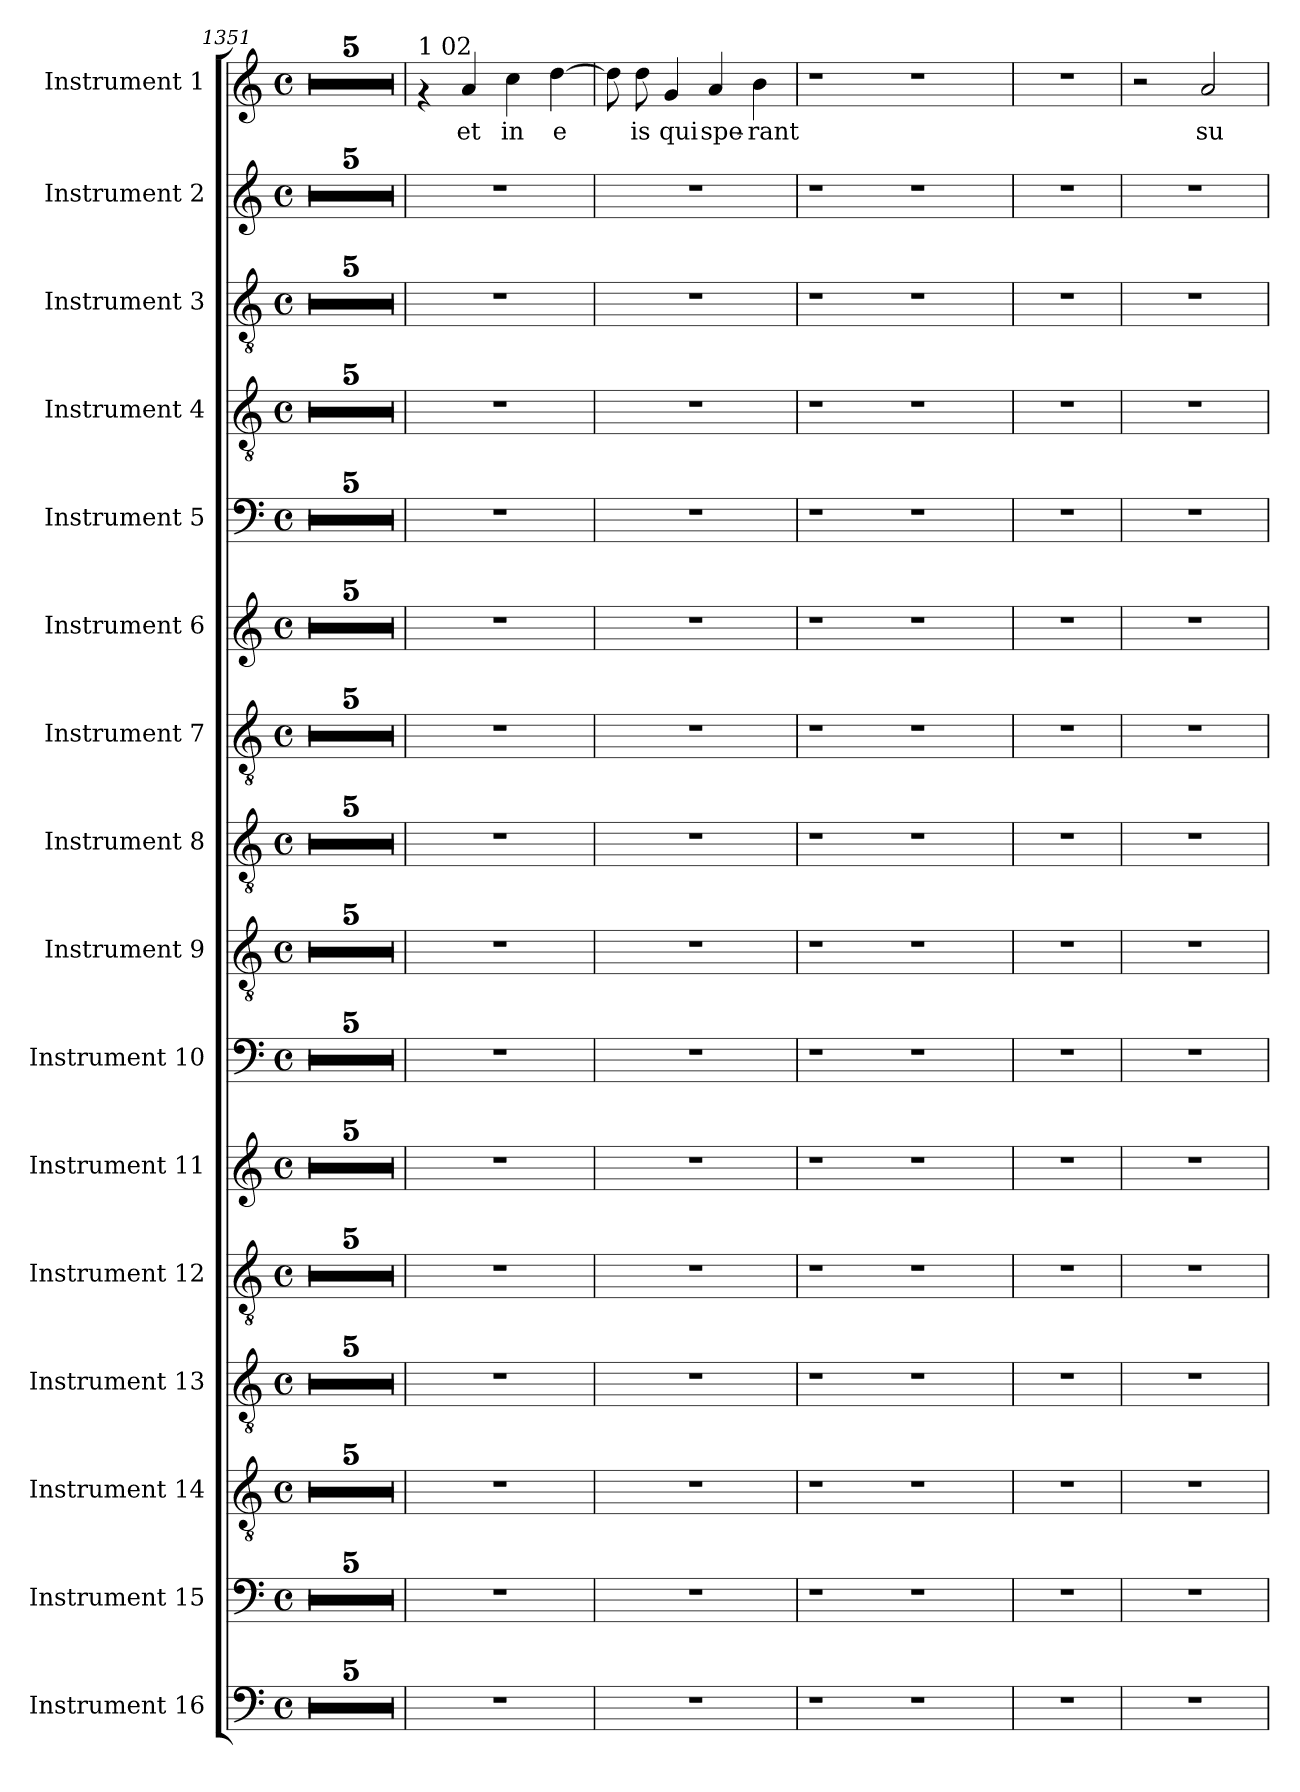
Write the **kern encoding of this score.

**kern	**kern	**kern	**kern	**kern	**kern	**kern	**kern	**kern	**kern	**kern	**kern	**kern	**kern	**kern	**kern	**text
*part16	*part15	*part14	*part13	*part12	*part11	*part10	*part9	*part8	*part7	*part6	*part5	*part4	*part3	*part2	*part1	*part1
*staff16	*staff15	*staff14	*staff13	*staff12	*staff11	*staff10	*staff9	*staff8	*staff7	*staff6	*staff5	*staff4	*staff3	*staff2	*staff1	*staff1
*I"Instrument 16	*I"Instrument 15	*I"Instrument 14	*I"Instrument 13	*I"Instrument 12	*I"Instrument 11	*I"Instrument 10	*I"Instrument 9	*I"Instrument 8	*I"Instrument 7	*I"Instrument 6	*I"Instrument 5	*I"Instrument 4	*I"Instrument 3	*I"Instrument 2	*I"Instrument 1	*
*clefF4	*clefF4	*clefGv2	*clefGv2	*clefGv2	*clefG2	*clefF4	*clefGv2	*clefGv2	*clefGv2	*clefG2	*clefF4	*clefGv2	*clefGv2	*clefG2	*clefG2	*
*k[]	*k[]	*k[]	*k[]	*k[]	*k[]	*k[]	*k[]	*k[]	*k[]	*k[]	*k[]	*k[]	*k[]	*k[]	*k[]	*
*C:	*C:	*C:	*C:	*C:	*C:	*C:	*C:	*C:	*C:	*C:	*C:	*C:	*C:	*C:	*C:	*
*M4/4	*M4/4	*M4/4	*M4/4	*M4/4	*M4/4	*M4/4	*M4/4	*M4/4	*M4/4	*M4/4	*M4/4	*M4/4	*M4/4	*M4/4	*M4/4	*
*met(c)	*met(c)	*met(c)	*met(c)	*met(c)	*met(c)	*met(c)	*met(c)	*met(c)	*met(c)	*met(c)	*met(c)	*met(c)	*met(c)	*met(c)	*met(c)	*
=1351	=1351	=1351	=1351	=1351	=1351	=1351	=1351	=1351	=1351	=1351	=1351	=1351	=1351	=1351	=1351	=1351
1r	1r	1r	1r	1r	1r	1r	1r	1r	1r	1r	1r	1r	1r	1r	1r	.
=1352	=1352	=1352	=1352	=1352	=1352	=1352	=1352	=1352	=1352	=1352	=1352	=1352	=1352	=1352	=1352	=1352
1r	1r	1r	1r	1r	1r	1r	1r	1r	1r	1r	1r	1r	1r	1r	1r	.
=1353	=1353	=1353	=1353	=1353	=1353	=1353	=1353	=1353	=1353	=1353	=1353	=1353	=1353	=1353	=1353	=1353
1r	1r	1r	1r	1r	1r	1r	1r	1r	1r	1r	1r	1r	1r	1r	1r	.
=1354	=1354	=1354	=1354	=1354	=1354	=1354	=1354	=1354	=1354	=1354	=1354	=1354	=1354	=1354	=1354	=1354
1r	1r	1r	1r	1r	1r	1r	1r	1r	1r	1r	1r	1r	1r	1r	1r	.
=1355	=1355	=1355	=1355	=1355	=1355	=1355	=1355	=1355	=1355	=1355	=1355	=1355	=1355	=1355	=1355	=1355
1r	1r	1r	1r	1r	1r	1r	1r	1r	1r	1r	1r	1r	1r	1r	1r	.
!!LO:LB:g=z
=1356	=1356	=1356	=1356	=1356	=1356	=1356	=1356	=1356	=1356	=1356	=1356	=1356	=1356	=1356	=1356	=1356
!	!	!	!	!	!	!	!	!	!	!	!	!	!	!	!LO:TX:a:t=1 02	!
1r	1r	1r	1r	1r	1r	1r	1r	1r	1r	1r	1r	1r	1r	1r	4rf	.
!	!	!	!	!	!	!	!	!	!	!	!	!	!	!	!	!LO:LY:b:cj
.	.	.	.	.	.	.	.	.	.	.	.	.	.	.	4a/	et
!	!	!	!	!	!	!	!	!	!	!	!	!	!	!	!	!LO:LY:b:cj
.	.	.	.	.	.	.	.	.	.	.	.	.	.	.	4cc\	in
!	!	!	!	!	!	!	!	!	!	!	!	!	!	!	!	!LO:LY:b:cj
.	.	.	.	.	.	.	.	.	.	.	.	.	.	.	[>4dd\	e-
=1357	=1357	=1357	=1357	=1357	=1357	=1357	=1357	=1357	=1357	=1357	=1357	=1357	=1357	=1357	=1357	=1357
!	!	!	!	!	!	!	!	!	!	!	!	!	!	!	!	!LO:LY:b:cj
1r	1r	1r	1r	1r	1r	1r	1r	1r	1r	1r	1r	1r	1r	1r	8dd\]	--
!	!	!	!	!	!	!	!	!	!	!	!	!	!	!	!	!LO:LY:b:cj
.	.	.	.	.	.	.	.	.	.	.	.	.	.	.	8dd\	-is
!	!	!	!	!	!	!	!	!	!	!	!	!	!	!	!	!LO:LY:b:cj
.	.	.	.	.	.	.	.	.	.	.	.	.	.	.	4g/	qui
!	!	!	!	!	!	!	!	!	!	!	!	!	!	!	!	!LO:LY:b:cj
.	.	.	.	.	.	.	.	.	.	.	.	.	.	.	4a/	spe-
!	!	!	!	!	!	!	!	!	!	!	!	!	!	!	!	!LO:LY:b:cj
.	.	.	.	.	.	.	.	.	.	.	.	.	.	.	4b\	-rant
=1358	=1358	=1358	=1358	=1358	=1358	=1358	=1358	=1358	=1358	=1358	=1358	=1358	=1358	=1358	=1358	=1358
1r	1r	1r	1r	1r	1r	1r	1r	1r	1r	1r	1r	1r	1r	1r	1r	.
1r	1r	1r	1r	1r	1r	1r	1r	1r	1r	1r	1r	1r	1r	1r	1r	.
=1359	=1359	=1359	=1359	=1359	=1359	=1359	=1359	=1359	=1359	=1359	=1359	=1359	=1359	=1359	=1359	=1359
1r	1r	1r	1r	1r	1r	1r	1r	1r	1r	1r	1r	1r	1r	1r	1r	.
=1360	=1360	=1360	=1360	=1360	=1360	=1360	=1360	=1360	=1360	=1360	=1360	=1360	=1360	=1360	=1360	=1360
1r	1r	1r	1r	1r	1r	1r	1r	1r	1r	1r	1r	1r	1r	1r	2r	.
!	!	!	!	!	!	!	!	!	!	!	!	!	!	!	!	!LO:LY:b:cj
.	.	.	.	.	.	.	.	.	.	.	.	.	.	.	2a/	su-
=	=	=	=	=	=	=	=	=	=	=	=	=	=	=	=	=
*-	*-	*-	*-	*-	*-	*-	*-	*-	*-	*-	*-	*-	*-	*-	*-	*-
